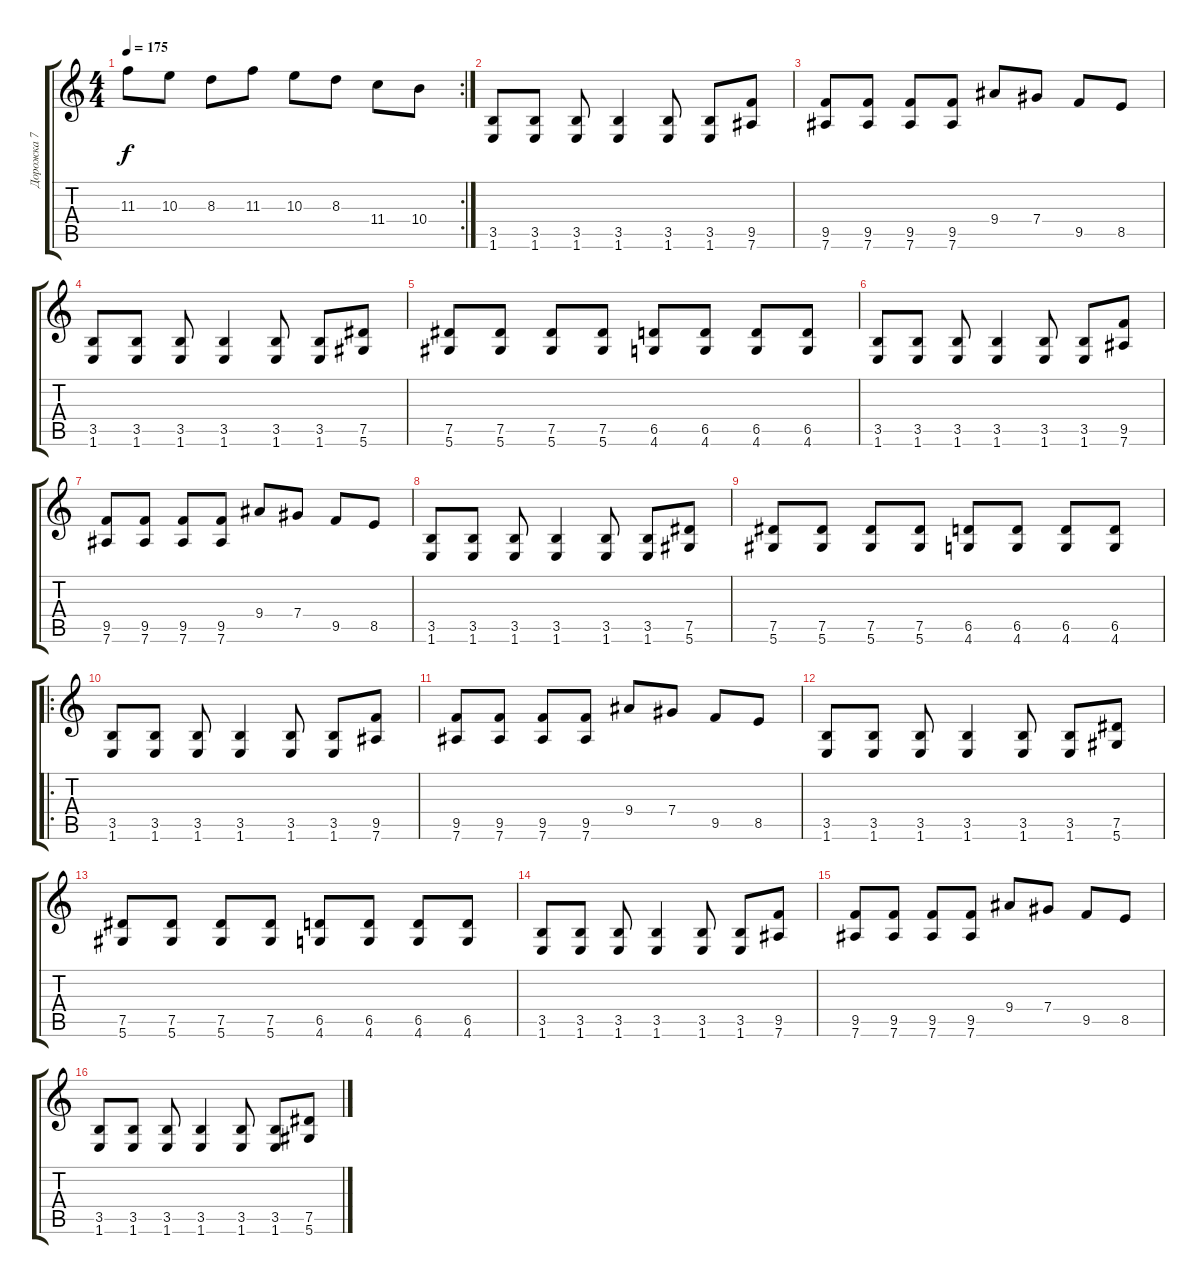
\track ("Дорожка 7" "Дорожка 7") {instrument distortionguitar}
\staff {score tabs}
\tuning (Eb4 Bb3 Gb3 Db3 Ab2 Eb2) {hide}
\rc 2
\ts (4 4)
\tempo 175
\clef g2
\ks c
11.3.8{dy f} 10.3.8 8.3.8 11.3.8 10.3.8 8.3.8 11.4.8 10.4.8 |
(3.5 1.6).8 (3.5 1.6).8 (3.5 1.6).8 (3.5 1.6).4 (3.5 1.6).8 (3.5 1.6).8 (9.5 7.6).8 |
(9.5 7.6).8 (9.5 7.6).8 (9.5 7.6).8 (9.5 7.6).8 9.4.8 7.4.8 9.5.8 8.5.8 |
(3.5 1.6).8 (3.5 1.6).8 (3.5 1.6).8 (3.5 1.6).4 (3.5 1.6).8 (3.5 1.6).8 (7.5 5.6).8 |
(7.5 5.6).8 (7.5 5.6).8 (7.5 5.6).8 (7.5 5.6).8 (6.5 4.6).8 (6.5 4.6).8 (6.5 4.6).8 (6.5 4.6).8 |
(3.5 1.6).8 (3.5 1.6).8 (3.5 1.6).8 (3.5 1.6).4 (3.5 1.6).8 (3.5 1.6).8 (9.5 7.6).8 |
(9.5 7.6).8 (9.5 7.6).8 (9.5 7.6).8 (9.5 7.6).8 9.4.8 7.4.8 9.5.8 8.5.8 |
(3.5 1.6).8 (3.5 1.6).8 (3.5 1.6).8 (3.5 1.6).4 (3.5 1.6).8 (3.5 1.6).8 (7.5 5.6).8 |
(7.5 5.6).8 (7.5 5.6).8 (7.5 5.6).8 (7.5 5.6).8 (6.5 4.6).8 (6.5 4.6).8 (6.5 4.6).8 (6.5 4.6).8 |
\ro
(3.5 1.6).8 (3.5 1.6).8 (3.5 1.6).8 (3.5 1.6).4 (3.5 1.6).8 (3.5 1.6).8 (9.5 7.6).8 |
(9.5 7.6).8 (9.5 7.6).8 (9.5 7.6).8 (9.5 7.6).8 9.4.8 7.4.8 9.5.8 8.5.8 |
(3.5 1.6).8 (3.5 1.6).8 (3.5 1.6).8 (3.5 1.6).4 (3.5 1.6).8 (3.5 1.6).8 (7.5 5.6).8 |
(7.5 5.6).8 (7.5 5.6).8 (7.5 5.6).8 (7.5 5.6).8 (6.5 4.6).8 (6.5 4.6).8 (6.5 4.6).8 (6.5 4.6).8 |
(3.5 1.6).8 (3.5 1.6).8 (3.5 1.6).8 (3.5 1.6).4 (3.5 1.6).8 (3.5 1.6).8 (9.5 7.6).8 |
(9.5 7.6).8 (9.5 7.6).8 (9.5 7.6).8 (9.5 7.6).8 9.4.8 7.4.8 9.5.8 8.5.8 |
(3.5 1.6).8 (3.5 1.6).8 (3.5 1.6).8 (3.5 1.6).4 (3.5 1.6).8 (3.5 1.6).8 (7.5 5.6).8
